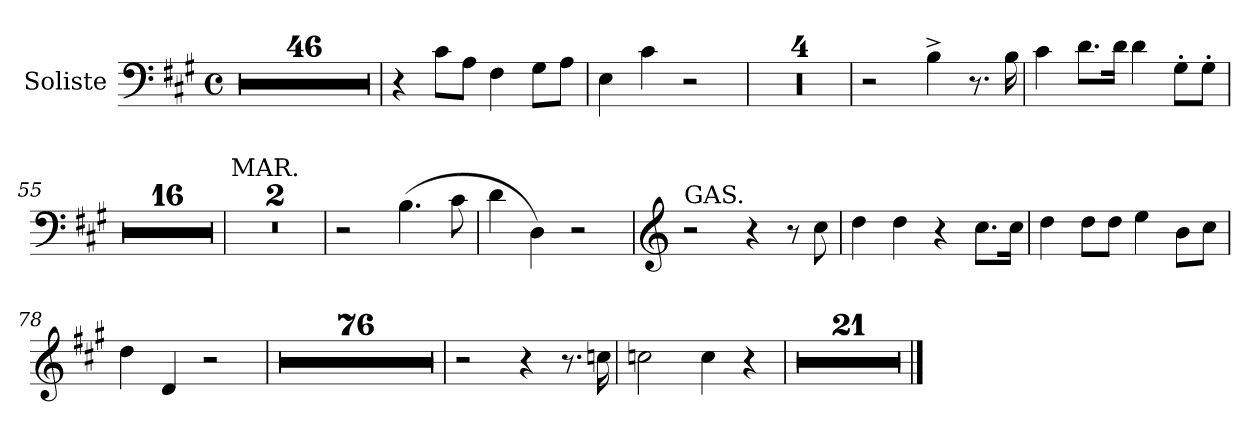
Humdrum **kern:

**kern
*part1
*staff1
*I"Soliste
*I'Sol.
*clefF4
*k[f#c#g#]
*A:
*M4/4
*met(c)
=1
1r
=2
1r
=3
1r
=4
1r
=5
1r
!!LO:PB:g=z
=6
1r
=7
1r
=8
1r
=9
1r
=10
1r
=11
1r
=12
1r
!!LO:LB:g=z
=13
1r
=14
1r
=15
1r
=16
1r
=17
1r
=18
1r
=19
1r
!!LO:LB:g=z
=20
1r
=21
1r
=22
1r
=23
1r
=24
1r
=25
1r
!!LO:LB:g=z
=26
1r
=27
1r
=28
1r
=29
1r
=30
1r
=31
1r
!!LO:PB:g=z
=32
1r
=33
1r
=34
1r
=35
1r
!!LO:LB:g=z
=36
1r
=37
1r
=38
1r
=39
1r
=40
1r
!!LO:LB:g=z
=41
1r
=42
1r
=43
1r
=44
1r
=45
1r
=46
1r
!!LO:PB:g=z
=47
4r
8c#\L
8A\J
4F#\
8G#\L
8A\J
=48
4E\
4c#\
2r
=49
1r
=50
1r
=51
1r
=52
1r
=53
2r
4B^\
8.r
16B\
!!LO:PB:g=z
=54
4c#\
8.d\L
16d\Jk
4d\
8G#'\L
8G#'\J
=55
1r
=56
1r
=57
1r
=58
1r
!!LO:LB:g=z
=59
1r
=60
1r
=61
1r
=62
1r
=63
1r
!!LO:LB:g=z
=64
1r
=65
1r
=66
1r
=67
1r
=68
1r
!!LO:PB:g=z
=69
1r
=70
1r
=71
!LO:TX:a:t=MAR.
1r
=72
1r
=73
2r
(>4.B\
8c#\
=74
4d\
4D\)
2r
!!LO:LB:g=z
=75
*clefG2
!LO:TX:a:t=GAS.
2r
4r
8r
8cc#\
=76
4dd\
4dd\
4r
8.cc#\L
16cc#\Jk
=77
4dd\
8dd\L
8dd\J
4ee\
8b\L
8cc#\J
=78
4dd\
4d/
2r
=79
1r
=80
1r
=81
1r
=82
1r
=83
1r
=84
1r
!!LO:PB:g=z
=85
1r
=86
1r
=87
1r
=88
1r
=89
1r
=90
1r
!!LO:LB:g=z
=91
1r
=92
1r
=93
1r
=94
1r
=95
1r
=96
1r
=97
1r
!!LO:LB:g=z
=98
1r
=99
1r
=100
1r
=101
1r
=102
1r
=103
1r
=104
1r
!!LO:PB:g=z
=105
1r
=106
1r
=107
1r
=108
1r
=109
1r
=110
1r
!!LO:LB:g=z
=111
1r
=112
1r
=113
1r
=114
1r
=115
1r
!!LO:LB:g=z
=116
1r
=117
1r
=118
1r
=119
1r
=120
1r
!!LO:PB:g=z
=121
1r
=122
1r
=123
1r
=124
1r
=125
1r
!!LO:LB:g=z
=126
1r
=127
1r
=128
1r
=129
1r
=130
1r
=131
1r
!!LO:LB:g=z
=132
1r
=133
1r
=134
1r
=135
1r
=136
1r
!!LO:LB:g=z
=137
1r
=138
1r
=139
1r
=140
1r
=141
1r
!!LO:LB:g=z
=142
1r
=143
1r
=144
1r
=145
1r
=146
1r
=147
1r
!!LO:PB:g=z
=148
1r
=149
1r
=150
1r
=151
1r
=152
1r
=153
1r
!!LO:LB:g=z
=154
1r
=155
2r
4r
8.r
16ccn\
=156
2ccn\
4cc\
4r
=157
1r
=158
1r
!!LO:PB:g=z
=159
1r
=160
1r
=161
1r
=162
1r
=163
1r
=164
1r
=165
1r
=166
1r
=167
1r
=168
1r
!!LO:PB:g=z
=169
1r
=170
1r
=171
1r
=172
1r
=173
1r
=174
1r
=175
1r
=176
1r
!!LO:PB:g=z
=177
1r
==
*-
